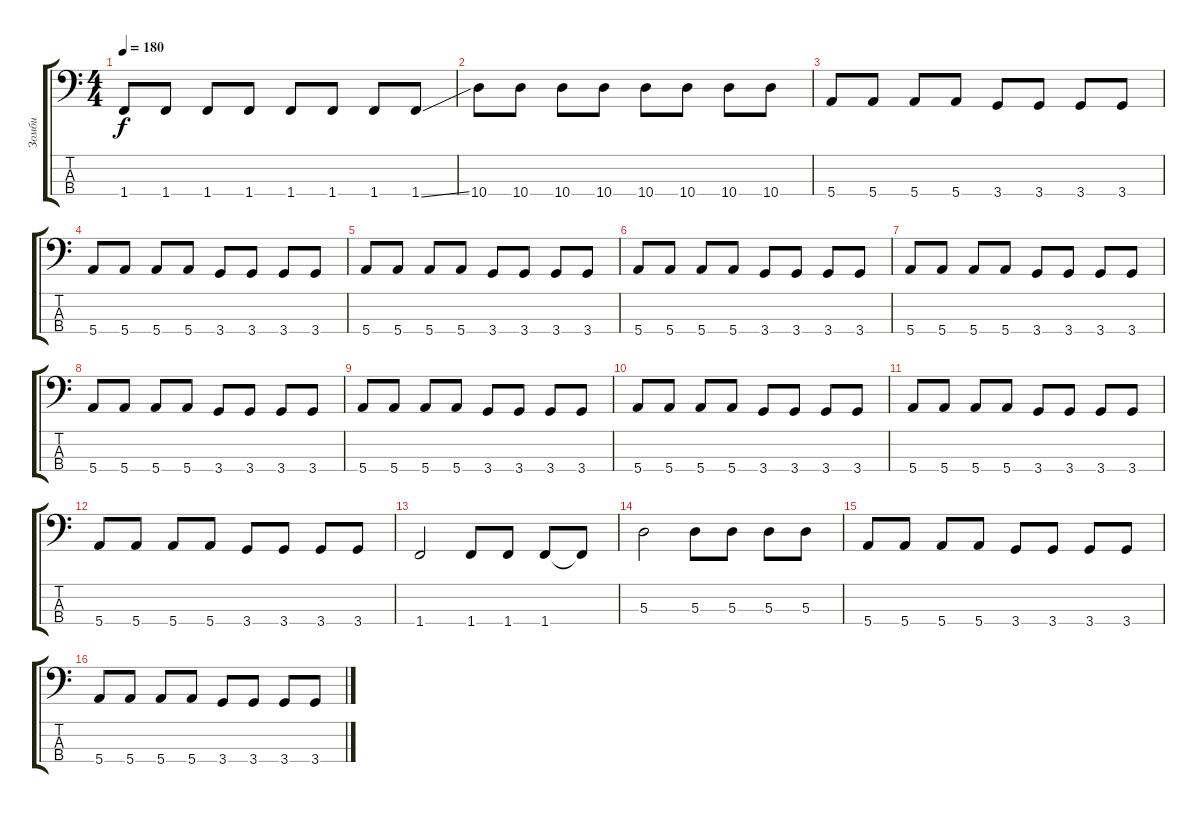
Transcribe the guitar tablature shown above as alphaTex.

\track ("Зомби" "Зомби") {instrument slapbass2}
\staff {score tabs}
\tuning (G2 D2 A1 E1) {hide}
\ts (4 4)
\tempo 180
\clef f4
\ks c
1.4.8{dy f} 1.4.8 1.4.8 1.4.8 1.4.8 1.4.8 1.4.8 1.4{ss}.8 |
10.4.8 10.4.8 10.4.8 10.4.8 10.4.8 10.4.8 10.4.8 10.4.8 |
5.4.8 5.4.8 5.4.8 5.4.8 3.4.8 3.4.8 3.4.8 3.4.8 |
5.4.8 5.4.8 5.4.8 5.4.8 3.4.8 3.4.8 3.4.8 3.4.8 |
5.4.8 5.4.8 5.4.8 5.4.8 3.4.8 3.4.8 3.4.8 3.4.8 |
5.4.8 5.4.8 5.4.8 5.4.8 3.4.8 3.4.8 3.4.8 3.4.8 |
5.4.8 5.4.8 5.4.8 5.4.8 3.4.8 3.4.8 3.4.8 3.4.8 |
5.4.8 5.4.8 5.4.8 5.4.8 3.4.8 3.4.8 3.4.8 3.4.8 |
5.4.8 5.4.8 5.4.8 5.4.8 3.4.8 3.4.8 3.4.8 3.4.8 |
5.4.8 5.4.8 5.4.8 5.4.8 3.4.8 3.4.8 3.4.8 3.4.8 |
5.4.8 5.4.8 5.4.8 5.4.8 3.4.8 3.4.8 3.4.8 3.4.8 |
5.4.8 5.4.8 5.4.8 5.4.8 3.4.8 3.4.8 3.4.8 3.4.8 |
1.4.2 1.4.8 1.4.8 1.4.8 1.4{t}.8 |
5.3.2 5.3.8 5.3.8 5.3.8 5.3.8 |
5.4.8 5.4.8 5.4.8 5.4.8 3.4.8 3.4.8 3.4.8 3.4.8 |
5.4.8 5.4.8 5.4.8 5.4.8 3.4.8 3.4.8 3.4.8 3.4.8
